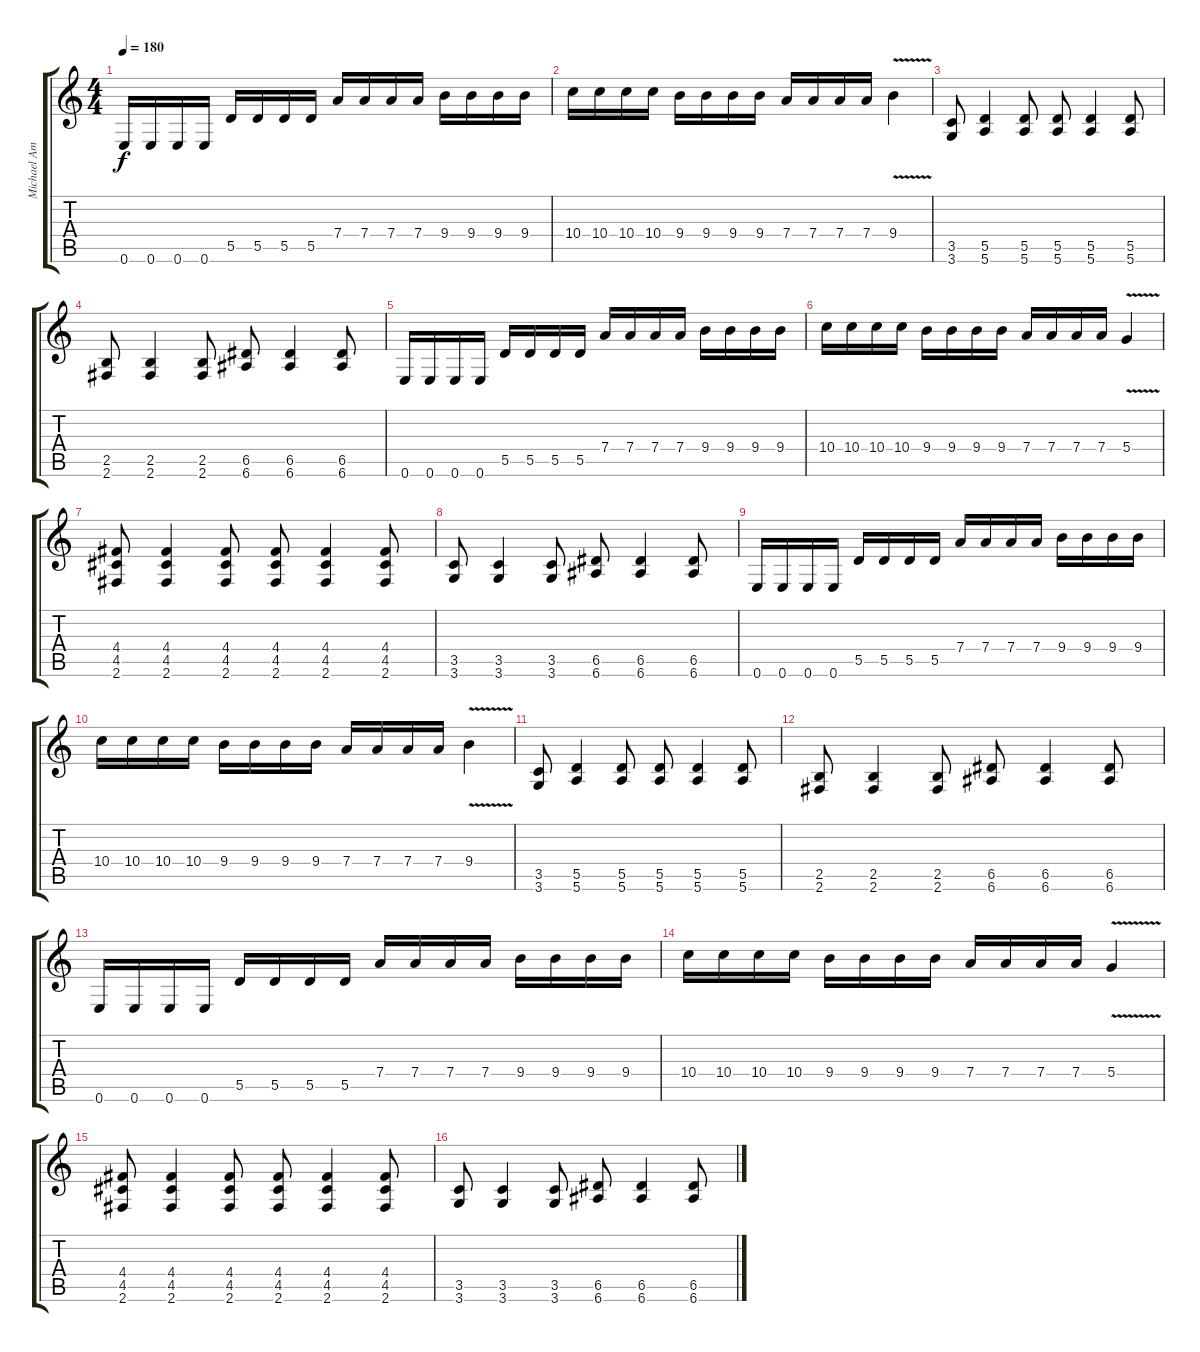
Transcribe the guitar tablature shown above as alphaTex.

\track ("Michael Amott" "Michael Am") {instrument distortionguitar}
\staff {score tabs}
\tuning (E4 B3 G3 D3 A2 E2) {hide}
\ts (4 4)
\tempo 180
\clef g2
\ks c
0.6.16{dy f instrument distortionguitar} 0.6.16 0.6.16 0.6.16 5.5.16 5.5.16 5.5.16 5.5.16 7.4.16 7.4.16 7.4.16 7.4.16 9.4.16 9.4.16 9.4.16 9.4.16 |
10.4.16 10.4.16 10.4.16 10.4.16 9.4.16 9.4.16 9.4.16 9.4.16 7.4.16 7.4.16 7.4.16 7.4.16 9.4{v}.4 |
(3.5 3.6).8 (5.5 5.6).4 (5.5 5.6).8 (5.5 5.6).8 (5.5 5.6).4 (5.5 5.6).8 |
(2.5 2.6).8 (2.5 2.6).4 (2.5 2.6).8 (6.5 6.6).8 (6.5 6.6).4 (6.5 6.6).8 |
0.6.16 0.6.16 0.6.16 0.6.16 5.5.16 5.5.16 5.5.16 5.5.16 7.4.16 7.4.16 7.4.16 7.4.16 9.4.16 9.4.16 9.4.16 9.4.16 |
10.4.16 10.4.16 10.4.16 10.4.16 9.4.16 9.4.16 9.4.16 9.4.16 7.4.16 7.4.16 7.4.16 7.4.16 5.4{v}.4 |
(4.4 4.5 2.6).8 (4.4 4.5 2.6).4 (4.4 4.5 2.6).8 (4.4 4.5 2.6).8 (4.4 4.5 2.6).4 (4.4 4.5 2.6).8 |
(3.5 3.6).8 (3.5 3.6).4 (3.5 3.6).8 (6.5 6.6).8 (6.5 6.6).4 (6.5 6.6).8 |
0.6.16 0.6.16 0.6.16 0.6.16 5.5.16 5.5.16 5.5.16 5.5.16 7.4.16 7.4.16 7.4.16 7.4.16 9.4.16 9.4.16 9.4.16 9.4.16 |
10.4.16 10.4.16 10.4.16 10.4.16 9.4.16 9.4.16 9.4.16 9.4.16 7.4.16 7.4.16 7.4.16 7.4.16 9.4{v}.4 |
(3.5 3.6).8 (5.5 5.6).4 (5.5 5.6).8 (5.5 5.6).8 (5.5 5.6).4 (5.5 5.6).8 |
(2.5 2.6).8 (2.5 2.6).4 (2.5 2.6).8 (6.5 6.6).8 (6.5 6.6).4 (6.5 6.6).8 |
0.6.16 0.6.16 0.6.16 0.6.16 5.5.16 5.5.16 5.5.16 5.5.16 7.4.16 7.4.16 7.4.16 7.4.16 9.4.16 9.4.16 9.4.16 9.4.16 |
10.4.16 10.4.16 10.4.16 10.4.16 9.4.16 9.4.16 9.4.16 9.4.16 7.4.16 7.4.16 7.4.16 7.4.16 5.4{v}.4 |
(4.4 4.5 2.6).8 (4.4 4.5 2.6).4 (4.4 4.5 2.6).8 (4.4 4.5 2.6).8 (4.4 4.5 2.6).4 (4.4 4.5 2.6).8 |
(3.5 3.6).8 (3.5 3.6).4 (3.5 3.6).8 (6.5 6.6).8 (6.5 6.6).4 (6.5 6.6).8
